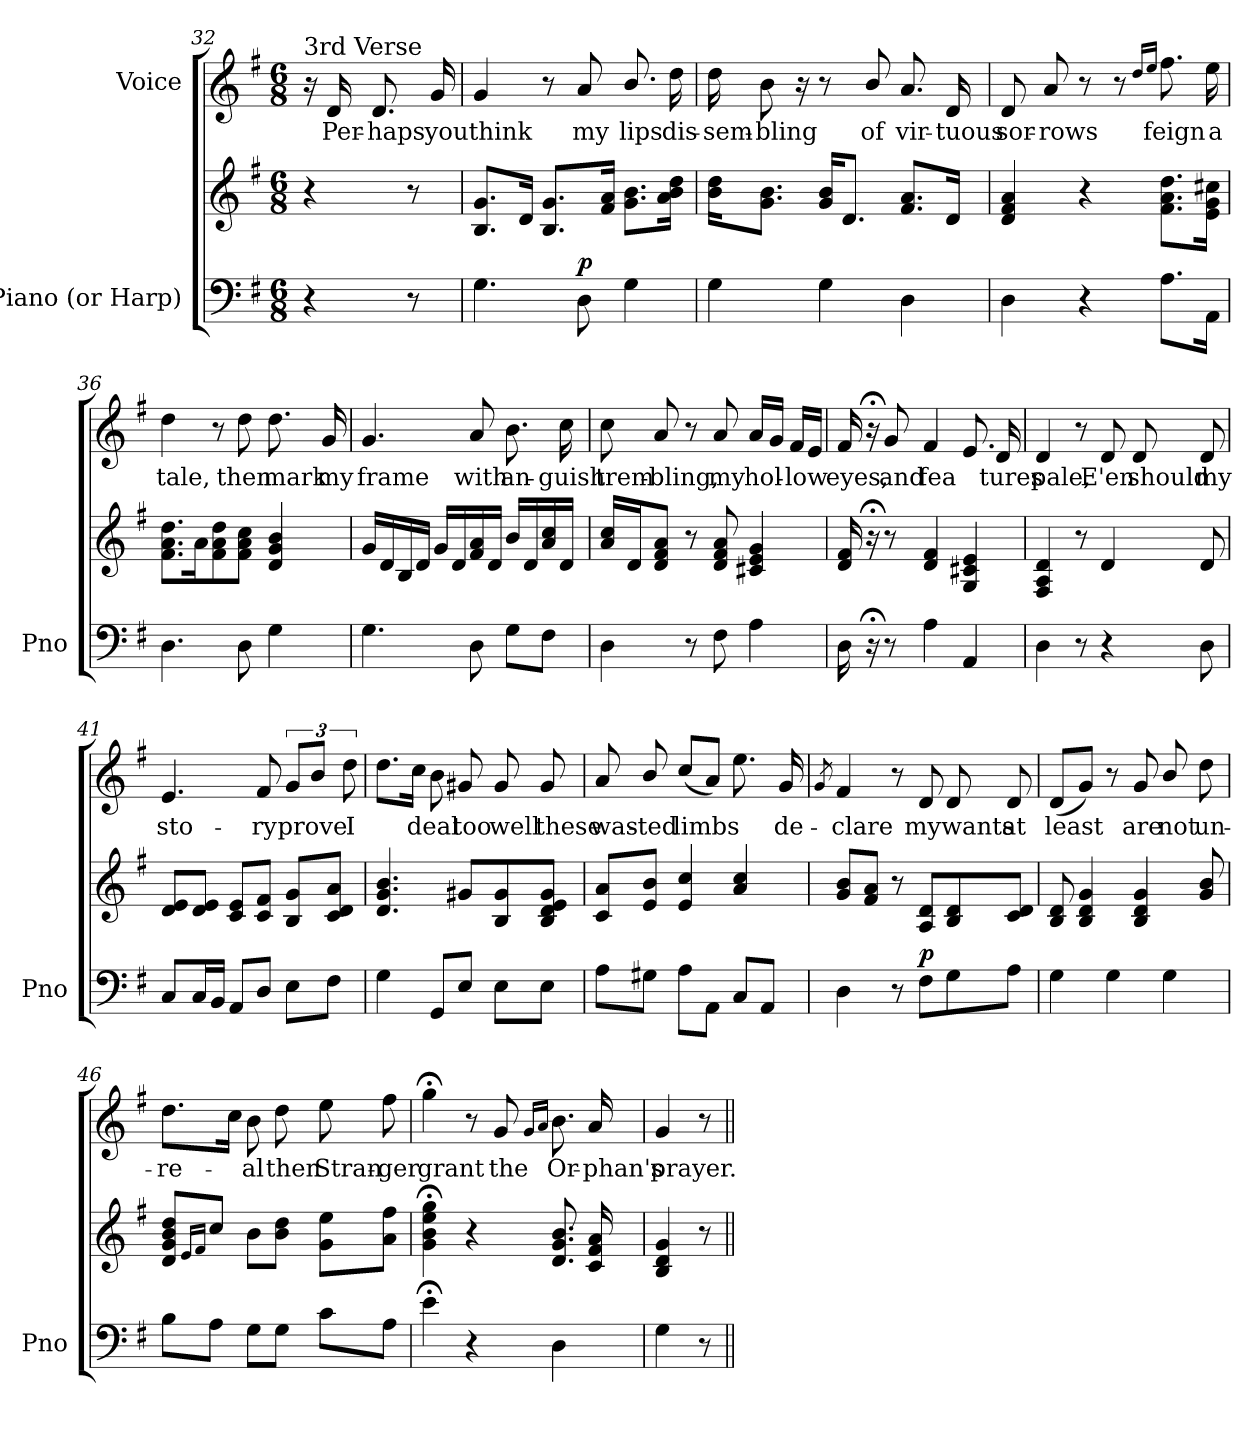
**kern	**kern	**dynam	**kern	**text
*part2	*part2	*part2	*part1	*part1
*staff3	*staff2	*staff2/3	*staff1	*staff1
*I"Piano (or Harp)	*	*	*I"Voice	*
*I'Pno	*	*	*	*
!!LO:PB:g=z
*clefF4	*clefG2	*	*clefG2	*
*k[f#]	*k[f#]	*	*k[f#]	*
*M6/8	*M6/8	*	*M6/8	*
=32X2	=32X2	=32X2	=32X2	=32X2
!	!	!	!LO:TX:a:t=3rd Verse	!
4r	4r	.	16r	.
!	!	!	!	!LO:LY:b
.	.	.	16d/	Per-
!	!	!	!	!LO:LY:b
.	.	.	8.d/	-haps
8r	8r	.	.	.
!	!	!	!	!LO:LY:b
.	.	.	16g/	you
=33	=33	=33	=33	=33
!	!	!	!	!LO:LY:b
4.G\	8.B/ 8.g/L	.	4g/	think
.	16d/Jk	.	.	.
.	8.B/ 8.g/L	.	8r	.
!	!	!LO:DY:a=2	!	!LO:LY:b
8D\	.	p	8a/	my
.	16f#/ 16a/Jk	.	.	.
!	!	!	!	!LO:LY:b
4G\	8.g\ 8.b\L	.	8.b/	lips
!	!	!	!	!LO:LY:b
.	16a\ 16b\ 16dd\Jk	.	16dd\	dis-
=34	=34	=34	=34	=34
!	!	!	!	!LO:LY:b
4G\	16b\ 16dd\KL	.	16dd\	-sem-
!	!	!	!	!LO:LY:b
.	8.g\ 8.b\J	.	8b\	-bling
.	.	.	16r	.
4G\	16g/ 16b/KL	.	8r	.
.	8.d/J	.	.	.
!	!	!	!	!LO:LY:b
.	.	.	8b/	of
!	!	!	!	!LO:LY:b
4D\	8.f#/ 8.a/L	.	8.a/	vir-
!	!	!	!	!LO:LY:b
.	16d/Jk	.	16d/	-tuous
=35	=35	=35	=35	=35
!	!	!	!	!LO:LY:b
4D\	4d/ 4f#/ 4a/	.	8d/	sor-
!	!	!	!	!LO:LY:b
.	.	.	8a/	-rows
4r	4r	.	8r	.
.	.	.	8r	.
.	.	.	16qdd/LL	.
.	.	.	16qee/JJ	.
!	!	!	!	!LO:LY:b
8.A\L	8.f#\ 8.a\ 8.dd\L	.	8.ff#\	feign
!	!	!	!	!LO:LY:b
16AA\Jk	16e\ 16g\ 16cc#X\Jk	.	16ee\	a
!!LO:LB:g=z
=36	=36	=36	=36	=36
!	!	!	!	!LO:LY:b
4.D\	8.f#\ 8.a\ 8.dd\L	.	4dd\	tale,
.	16a\K	.	.	.
.	8f#\ 8a\ 8dd\	.	8r	.
!	!	!	!	!LO:LY:b
8D\	8f#\ 8a\ 8cc\J	.	8dd\	then
!	!	!	!	!LO:LY:b
4G\	4d/ 4g/ 4b/	.	8.dd\	mark
!	!	!	!	!LO:LY:b
.	.	.	16g/	my
=37	=37	=37	=37	=37
!	!	!	!	!LO:LY:b
4.G\	16g/LL	.	4.g/	frame
.	16d/	.	.	.
.	16B/	.	.	.
.	16d/JJ	.	.	.
.	16g/LL	.	.	.
.	16d/	.	.	.
!	!	!	!	!LO:LY:b
8D\	16f#/ 16a/	.	8a/	with
.	16d/JJ	.	.	.
!	!	!	!	!LO:LY:b
8G\L	16b/LL	.	8.b\	an-
.	16d/	.	.	.
8F#\J	16a/ 16cc/	.	.	.
!	!	!	!	!LO:LY:b
.	16d/JJ	.	16cc\	-guish
=38	=38	=38	=38	=38
!	!	!	!	!LO:LY:b
4D\	16a/ 16cc/LL	.	8cc\	trem-
.	16d/J	.	.	.
!	!	!	!	!LO:LY:b
.	8d/ 8f#/ 8a/J	.	8a/	-bling,
8r	8r	.	8r	.
!	!	!	!	!LO:LY:b
8F#\	8d/ 8f#/ 8a/	.	8a/	my
!	!	!	!	!LO:LY:b
4A\	4c#X/ 4e/ 4g/	.	16a/LL	hol-
.	.	.	16g/JJ	.
!	!	!	!	!LO:LY:b
.	.	.	16f#/LL	-low
.	.	.	16e/JJ	.
=39	=39	=39	=39	=39
!	!	!	!	!LO:LY:b
16D\	16d/ 16f#/	.	16f#/	eyes,
16r;<	16r;<	.	16r;<	.
!	!	!	!	!LO:LY:b
8r	8r	.	8g/	and
!	!	!	!	!LO:LY:b
4A\	4d/ 4f#/	.	4f#/	fea
4AA/	4G/ 4c#X/ 4e/	.	8.e/	.
!	!	!	!	!LO:LY:b
.	.	.	16d/	tures
!!LO:LB:g=z
=40	=40	=40	=40	=40
!	!	!	!	!LO:LY:b
4D\	4F#/ 4A/ 4d/	.	4d/	pale,
8r	8r	.	8r	.
!	!	!	!	!LO:LY:b
4r	4d/	.	8d/	E'en
!	!	!	!	!LO:LY:b
.	.	.	8d/	should
!	!	!	!	!LO:LY:b
8D\	8d/	.	8d/	my
=41	=41	=41	=41	=41
!	!	!	!	!LO:LY:b
8C/L	8d/ 8e/L	.	4.e/	sto-
16C/L	8d/ 8e/J	.	.	.
16BB/JJ	.	.	.	.
8AA/L	8c/ 8e/L	.	.	.
!	!	!	!	!LO:LY:b
8D/J	8c/ 8f#/J	.	8f#/	-ry
!	!	!	!	!LO:LY:b
8E\L	8B/ 8g/L	.	12g/L	prove
.	.	.	12b/J	.
8F#\J	8c/ 8d/ 8a/J	.	.	.
!	!	!	!	!LO:LY:b
.	.	.	12dd\	I
=42	=42	=42	=42	=42
4G\	4.d/ 4.g/ 4.b/	.	8.dd\L	.
!	!	!	!	!LO:LY:b
.	.	.	16cc\Jk	deal
8GG/L	.	.	8b\	.
!	!	!	!	!LO:LY:b
8E/J	8g#X/L	.	8g#X/	too
!	!	!	!	!LO:LY:b
8E\L	8B/ 8g#/	.	8g#/	well
!	!	!	!	!LO:LY:b
8E\J	8B/ 8d/ 8e/ 8g#/J	.	8g#/	these
=43	=43	=43	=43	=43
!	!	!	!	!LO:LY:b
8A\L	8c/ 8a/L	.	8a/	was-
!	!	!	!	!LO:LY:b
8G#X\J	8e/ 8b/J	.	8b/	-ted
!	!	!	!	!LO:LY:b
8A\L	4e/ 4cc/	.	(<8cc/L	limbs
8AA\J	.	.	8a/J)	.
8C/L	4a/ 4cc/	.	8.ee\	.
8AA/J	.	.	.	.
!	!	!	!	!LO:LY:b
.	.	.	16g/	de-
!!LO:LB:g=z
=44	=44	=44	=44	=44
.	.	.	8qg/	.
!	!	!	!	!LO:LY:b
4D\	8g/ 8b/L	.	4f#/	-clare
.	8f#/ 8a/J	.	.	.
8r	8r	.	8r	.
!	!	!LO:DY:a=2	!	!LO:LY:b
8F#\L	8A/ 8d/L	p	8d/	my
!	!	!	!	!LO:LY:b
8G\	8B/ 8d/	.	8d/	wants
!	!	!	!	!LO:LY:b
8A\J	8c/ 8d/J	.	8d/	at
=45	=45	=45	=45	=45
!	!	!	!	!LO:LY:b
4G\	8B/ 8d/	.	(<8d/L	least
.	4B/ 4d/ 4g/	.	8g/J)	.
4G\	.	.	8r	.
!	!	!	!	!LO:LY:b
.	4B/ 4d/ 4g/	.	8g/	are
!	!	!	!	!LO:LY:b
4G\	.	.	8b/	not
!	!	!	!	!LO:LY:b
.	8g/ 8b/	.	8dd\	un-
=46	=46	=46	=46	=46
!	!	!	!	!LO:LY:b
8B\L	8d/ 8g/ 8b/ 8dd/L	.	8.dd\L	-re-
.	16qe/LL	.	.	.
.	16qf#/JJ	.	.	.
8A\J	8cc/J	.	.	.
.	.	.	16cc\Jk	.
!	!	!	!	!LO:LY:b
8G\L	8b\L	.	8b\	-al
!	!	!	!	!LO:LY:b
8G\J	8b\ 8dd\J	.	8dd\	then
!	!	!	!	!LO:LY:b
8c\L	8g\ 8ee\L	.	8ee\	Stran-
!	!	!	!	!LO:LY:b
8A\J	8a\ 8ff#\J	.	8ff#\	-ger
=47	=47	=47	=47	=47
!	!	!	!	!LO:LY:b
4e;<\	4g\;< 4b\;< 4ee\;< 4gg\;<	.	4gg;<\	grant
4r	4r	.	8r	.
!	!	!	!	!LO:LY:b
.	.	.	8g/	the
.	.	.	16qg/LL	.
.	.	.	16qa/JJ	.
!	!	!	!	!LO:LY:b
4D\	8.d/ 8.g/ 8.b/	.	8.b\	Or-
!	!	!	!	!LO:LY:b
.	16c/ 16f#/ 16a/	.	16a/	-phan's
=48	=48	=48	=48	=48
!	!	!	!	!LO:LY:b
4G\	4B/ 4d/ 4g/	.	4g/	prayer.
8r	8r	.	8r	.
=||	=||	=||	=||	=||
*-	*-	*-	*-	*-
